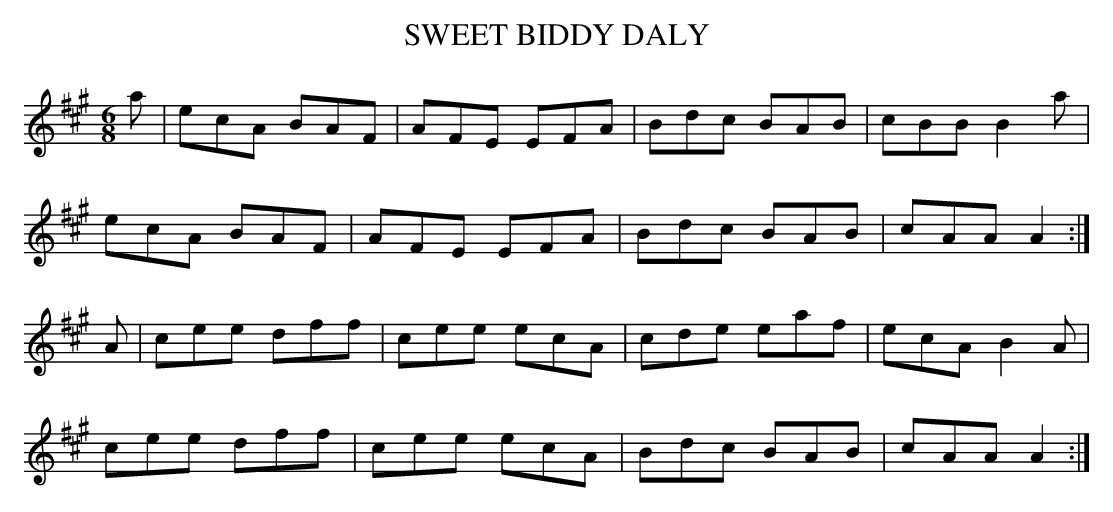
X:1
T:SWEET BIDDY DALY
M:6/8
L:1/8
K:A
a|ecA BAF|AFE EFA|Bdc BAB|cBB B2a|
ecA BAF|AFE EFA|Bdc BAB|cAA A2:|
A|cee dff|cee ecA|cde eaf|ecA B2A|
cee dff|cee ecA|Bdc BAB|cAA A2:|
